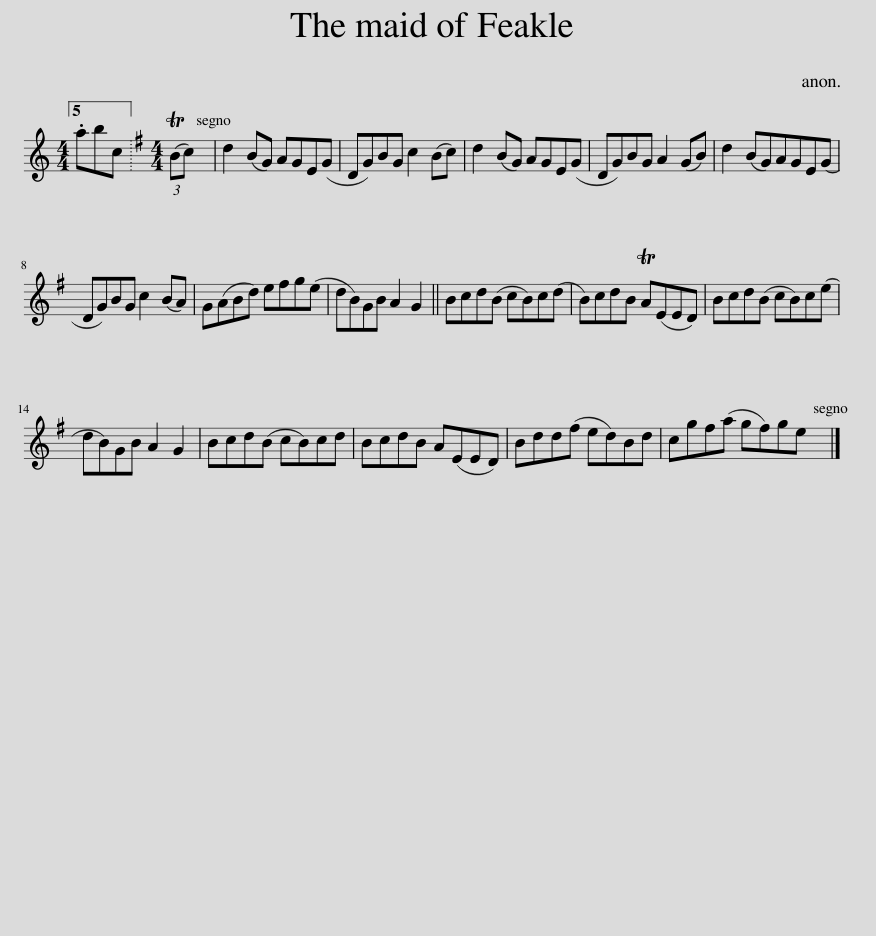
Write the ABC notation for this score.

X:1
L:1/8
M:4/4
I:linebreak $
K:C
V:1 treble
V:1
 .abc ||[K:G][M:4/4] (3:2:2(TBc) x/24 | d2 (BG) AGE(G | DG)BG c2 (Bc) | d2 (BG) AGE(G | %5
 DG)BG A2 (GB) | d2 (BG)AGE(G |$ DG)BG c2 (BA) | G(ABd) efg(e | dB)GB A2 G2 || %10
 Bcd(B cB)c(d | B)cdB TA(EED) | Bcd(B cB)c(e |$ dB)GB A2 G2 | Bcd(B cB)cd | %15
 BcdB A(EED) | Bdd(f ed)Bd | cgf(a gf)ge |] %18
